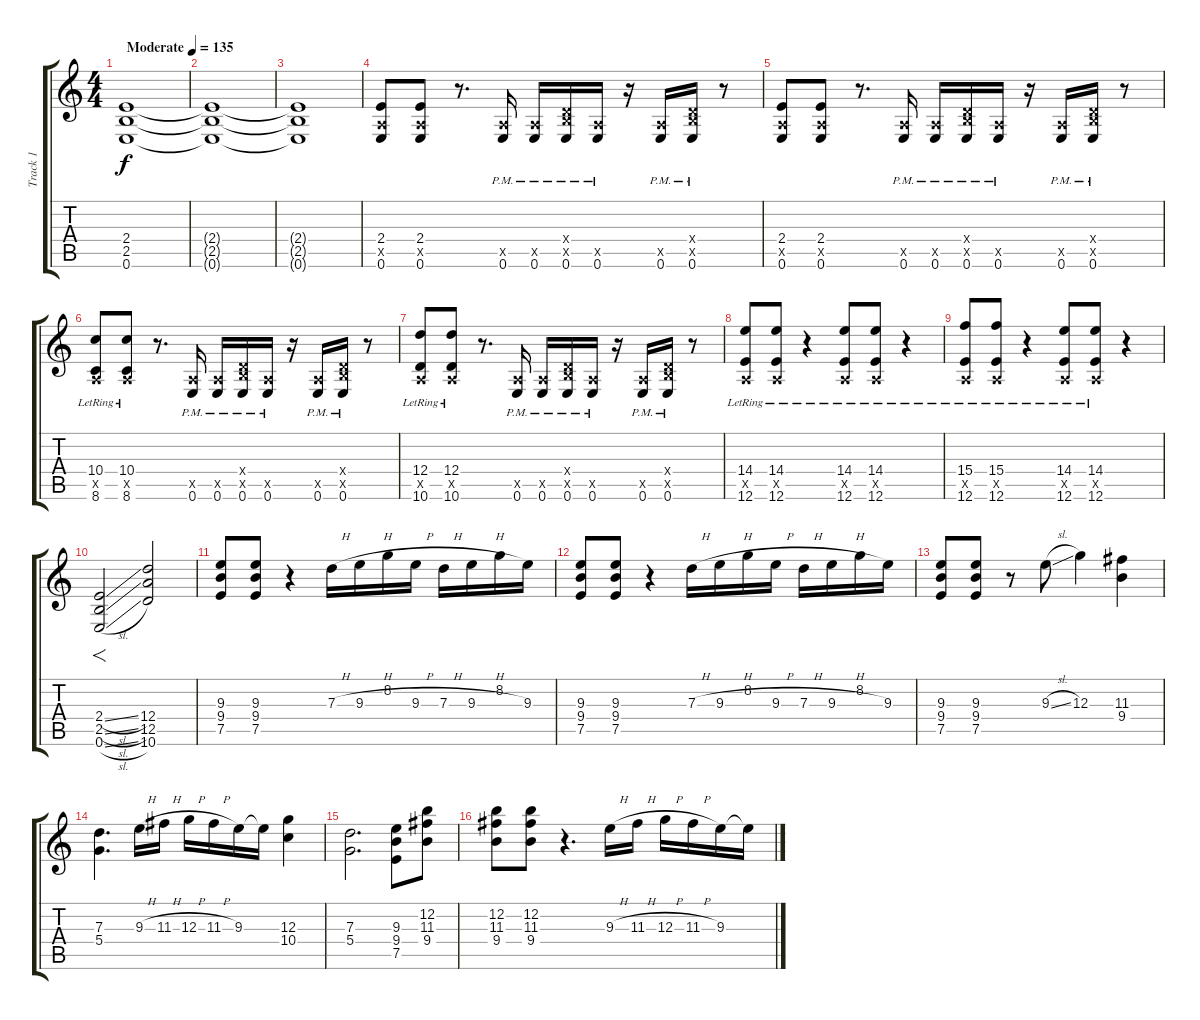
\track ("Track 1" "Track 1") {instrument overdrivenguitar}
\staff {score tabs}
\tuning (E4 B3 G3 D3 A2 E2) {hide}
\ts (4 4)
\tempo (135 "Moderate")
\clef g2
\ks c
(2.4 2.5 0.6).1{dy f instrument overdrivenguitar} |
(2.4{t} 2.5{t} 0.6{t}).1 |
(2.4{t} 2.5{t} 0.6{t}).1 |
(2.4 0.5{x} 0.6).8 (2.4 0.5{x} 0.6).8 r.8{d} (0.5{x} 0.6{pm}).16 (0.5{x} 0.6{pm}).16 (0.4{x} 2.5{pm x} 0.6).16 (0.5{x} 0.6{pm}).16 r.16 (0.5{x} 0.6{pm}).16 (0.4{x} 2.5{pm x} 0.6).16 r.8 |
(2.4 0.5{x} 0.6).8 (2.4 0.5{x} 0.6).8 r.8{d} (0.5{x} 0.6{pm}).16 (0.5{x} 0.6{pm}).16 (0.4{x} 2.5{pm x} 0.6).16 (0.5{x} 0.6{pm}).16 r.16 (0.5{x} 0.6{pm}).16 (0.4{x} 2.5{pm x} 0.6).16 r.8 |
(10.4{lr} 0.5{x} 8.6{lr}).8 (10.4{lr} 0.5{x} 8.6{lr}).8 r.8{d} (0.5{x} 0.6{pm}).16 (0.5{x} 0.6{pm}).16 (0.4{x} 2.5{pm x} 0.6).16 (0.5{x} 0.6{pm}).16 r.16 (0.5{x} 0.6{pm}).16 (0.4{x} 2.5{pm x} 0.6).16 r.8 |
(12.4{lr} 0.5{x} 10.6{lr}).8 (12.4{lr} 0.5{x} 10.6{lr}).8 r.8{d} (0.5{x} 0.6{pm}).16 (0.5{x} 0.6{pm}).16 (0.4{x} 2.5{pm x} 0.6).16 (0.5{x} 0.6{pm}).16 r.16 (0.5{x} 0.6{pm}).16 (0.4{x} 2.5{pm x} 0.6).16 r.8 |
(14.4{lr} 0.5{x} 12.6{lr}).8 (14.4{lr} 0.5{x} 12.6{lr}).8 r.4 (14.4{lr} 0.5{x} 12.6{lr}).8 (14.4{lr} 0.5{x} 12.6{lr}).8 r.4 |
(15.4{lr} 0.5{x} 12.6{lr}).8 (15.4{lr} 0.5{x} 12.6{lr}).8 r.4 (14.4{lr} 0.5{x} 12.6{lr}).8 (14.4{lr} 0.5{x} 12.6{lr}).8 r.4 |
(2.4{sl} 2.5{sl} 0.6{sl}).2{f} (12.4 12.5 10.6).2 |
(9.3 9.4 7.5).8 (9.3 9.4 7.5).8 r.4 7.3{h}.16 9.3{h}.16 8.2.16 9.3{h}.16 7.3{h}.16 9.3{h}.16 8.2.16 9.3.16 |
(9.3 9.4 7.5).8 (9.3 9.4 7.5).8 r.4 7.3{h}.16 9.3{h}.16 8.2.16 9.3{h}.16 7.3{h}.16 9.3{h}.16 8.2.16 9.3.16 |
(9.3 9.4 7.5).8 (9.3 9.4 7.5).8 r.8 9.3{sl}.8 12.3.4 (11.3 9.4).4 |
(7.3 5.4).4{d} 9.3{h}.16 11.3{h}.16 12.3{h}.16 11.3{h}.16 9.3.16 9.3{t}.16 (12.3 10.4).4 |
(7.3 5.4).2{d} (9.3 9.4 7.5).8 (12.2 11.3 9.4).8 |
(12.2 11.3 9.4).8 (12.2 11.3 9.4).8 r.4{d} 9.3{h}.16 11.3{h}.16 12.3{h}.16 11.3{h}.16 9.3.16 9.3{t}.16
